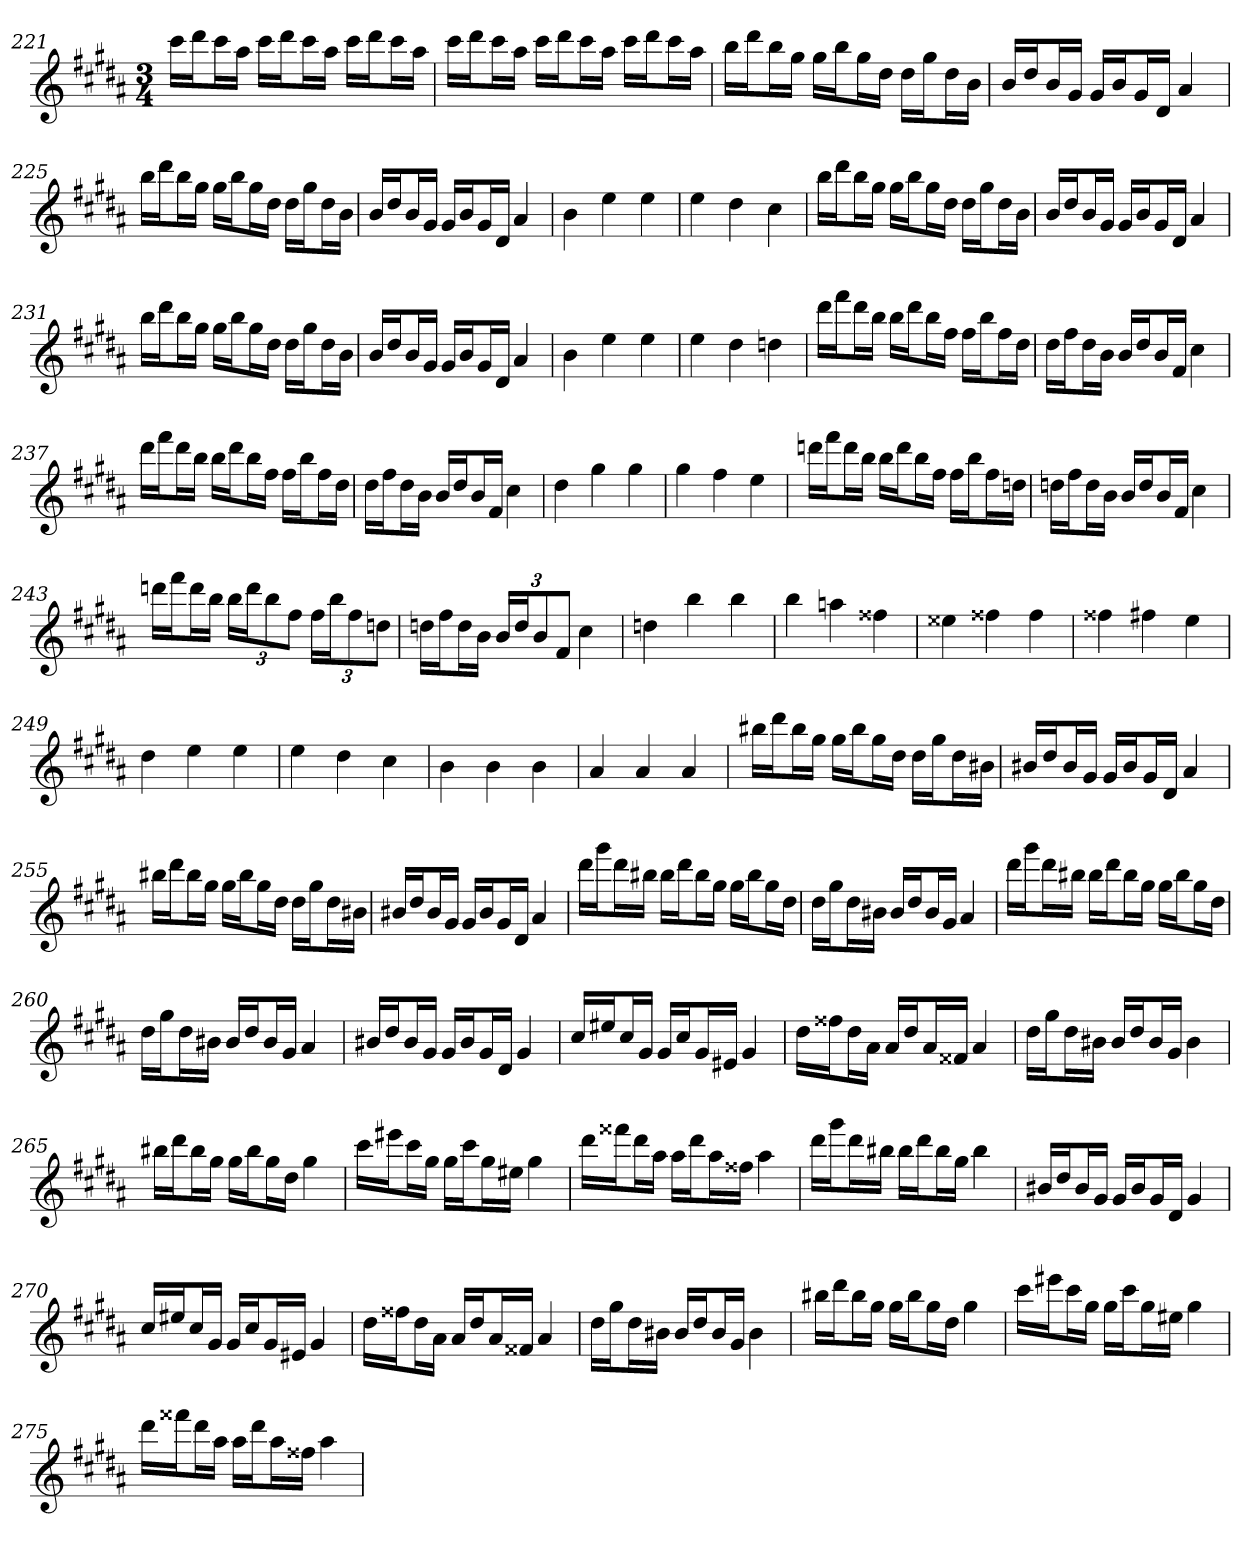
**kern
*part1
*staff1
*clefG2
*k[f#c#g#d#a#]
*B:
*M3/4
=221
16ccc#\LL
16ddd#\J
16ccc#\L
16aa#\JJ
16ccc#\LL
16ddd#\J
16ccc#\L
16aa#\JJ
16ccc#\LL
16ddd#\J
16ccc#\L
16aa#\JJ
=222
16ccc#\LL
16ddd#\J
16ccc#\L
16aa#\JJ
16ccc#\LL
16ddd#\J
16ccc#\L
16aa#\JJ
16ccc#\LL
16ddd#\J
16ccc#\L
16aa#\JJ
=223
16bb\LL
16ddd#\J
16bb\L
16gg#\JJ
16gg#\LL
16bb\J
16gg#\L
16dd#\JJ
16dd#\LL
16gg#\J
16dd#\L
16b\JJ
=224
16b/LL
16dd#/J
16b/L
16g#/JJ
16g#/LL
16b/J
16g#/L
16d#/JJ
4a#
=225
16bb\LL
16ddd#\J
16bb\L
16gg#\JJ
16gg#\LL
16bb\J
16gg#\L
16dd#\JJ
16dd#\LL
16gg#\J
16dd#\L
16b\JJ
=226
16b/LL
16dd#/J
16b/L
16g#/JJ
16g#/LL
16b/J
16g#/L
16d#/JJ
4a#
=227
4b
4ee
4ee
=228
4ee
4dd#
4cc#
=229
16bb\LL
16ddd#\J
16bb\L
16gg#\JJ
16gg#\LL
16bb\J
16gg#\L
16dd#\JJ
16dd#\LL
16gg#\J
16dd#\L
16b\JJ
=230
16b/LL
16dd#/J
16b/L
16g#/JJ
16g#/LL
16b/J
16g#/L
16d#/JJ
4a#
=231
16bb\LL
16ddd#\J
16bb\L
16gg#\JJ
16gg#\LL
16bb\J
16gg#\L
16dd#\JJ
16dd#\LL
16gg#\J
16dd#\L
16b\JJ
=232
16b/LL
16dd#/J
16b/L
16g#/JJ
16g#/LL
16b/J
16g#/L
16d#/JJ
4a#
=233
4b
4ee
4ee
=234
4ee
4dd#
4ddn
=235
16ddd#\LL
16fff#\J
16ddd#\L
16bb\JJ
16bb\LL
16ddd#\J
16bb\L
16ff#\JJ
16ff#\LL
16bb\J
16ff#\L
16dd#\JJ
=236
16dd#\LL
16ff#\J
16dd#\L
16b\JJ
16b/LL
16dd#/J
16b/L
16f#/JJ
4cc#
=237
16ddd#\LL
16fff#\J
16ddd#\L
16bb\JJ
16bb\LL
16ddd#\J
16bb\L
16ff#\JJ
16ff#\LL
16bb\J
16ff#\L
16dd#\JJ
=238
16dd#\LL
16ff#\J
16dd#\L
16b\JJ
16b/LL
16dd#/J
16b/L
16f#/JJ
4cc#
=239
4dd#
4gg#
4gg#
=240
4gg#
4ff#
4ee
=241
16dddn\LL
16fff#\J
16ddd\L
16bb\JJ
16bb\LL
16ddd\J
16bb\L
16ff#\JJ
16ff#\LL
16bb\J
16ff#\L
16ddn\JJ
=242
16ddn\LL
16ff#\J
16dd\L
16b\JJ
16b/LL
16dd/J
16b/L
16f#/JJ
4cc#
=243
16dddn\LL
16fff#\J
16ddd\L
16bb\JJ
24bb\LL
24ddd\J
12bb\
12ff#\J
24ff#\LL
24bb\J
12ff#\
12ddn\J
=244
16ddn\LL
16ff#\J
16dd\L
16b\JJ
24b/LL
24dd/J
12b/
12f#/J
4cc#
=245
4ddn
4bb
4bb
=246
4bb
4aan
4ff##X
=247
4ee##X
4ff##X
4ff##
=248
4ff##X
4ff#X
4ee
=249
4dd#
4ee
4ee
=250
4ee
4dd#
4cc#
=251
4b
4b
4b
=252
4a#
4a#
4a#
=253
16bb#X\LL
16ddd#\J
16bb#\L
16gg#\JJ
16gg#\LL
16bb#\J
16gg#\L
16dd#\JJ
16dd#\LL
16gg#\J
16dd#\L
16b#X\JJ
=254
16b#X/LL
16dd#/J
16b#/L
16g#/JJ
16g#/LL
16b#/J
16g#/L
16d#/JJ
4a#
=255
16bb#X\LL
16ddd#\J
16bb#\L
16gg#\JJ
16gg#\LL
16bb#\J
16gg#\L
16dd#\JJ
16dd#\LL
16gg#\J
16dd#\L
16b#X\JJ
=256
16b#X/LL
16dd#/J
16b#/L
16g#/JJ
16g#/LL
16b#/J
16g#/L
16d#/JJ
4a#
=257
16ddd#\LL
16ggg#\J
16ddd#\L
16bb#X\JJ
16bb#\LL
16ddd#\J
16bb#\L
16gg#\JJ
16gg#\LL
16bb#\J
16gg#\L
16dd#\JJ
=258
16dd#\LL
16gg#\J
16dd#\L
16b#X\JJ
16b#/LL
16dd#/J
16b#/L
16g#/JJ
4a#
=259
16ddd#\LL
16ggg#\J
16ddd#\L
16bb#X\JJ
16bb#\LL
16ddd#\J
16bb#\L
16gg#\JJ
16gg#\LL
16bb#\J
16gg#\L
16dd#\JJ
=260
16dd#\LL
16gg#\J
16dd#\L
16b#X\JJ
16b#/LL
16dd#/J
16b#/L
16g#/JJ
4a#
=261
16b#X/LL
16dd#/J
16b#/L
16g#/JJ
16g#/LL
16b#/J
16g#/L
16d#/JJ
4g#
=262
16cc#/LL
16ee#X/J
16cc#/L
16g#/JJ
16g#/LL
16cc#/J
16g#/L
16e#X/JJ
4g#
=263
16dd#\LL
16ff##X\J
16dd#\L
16a#\JJ
16a#/LL
16dd#/J
16a#/L
16f##X/JJ
4a#
=264
16dd#\LL
16gg#\J
16dd#\L
16b#X\JJ
16b#/LL
16dd#/J
16b#/L
16g#/JJ
4b#
=265
16bb#X\LL
16ddd#\J
16bb#\L
16gg#\JJ
16gg#\LL
16bb#\J
16gg#\L
16dd#\JJ
4gg#
=266
16ccc#\LL
16eee#X\J
16ccc#\L
16gg#\JJ
16gg#\LL
16ccc#\J
16gg#\L
16ee#X\JJ
4gg#
=267
16ddd#\LL
16fff##X\J
16ddd#\L
16aa#\JJ
16aa#\LL
16ddd#\J
16aa#\L
16ff##X\JJ
4aa#
=268
16ddd#\LL
16ggg#\J
16ddd#\L
16bb#X\JJ
16bb#\LL
16ddd#\J
16bb#\L
16gg#\JJ
4bb#
=269
16b#X/LL
16dd#/J
16b#/L
16g#/JJ
16g#/LL
16b#/J
16g#/L
16d#/JJ
4g#
=270
16cc#/LL
16ee#X/J
16cc#/L
16g#/JJ
16g#/LL
16cc#/J
16g#/L
16e#X/JJ
4g#
=271
16dd#\LL
16ff##X\J
16dd#\L
16a#\JJ
16a#/LL
16dd#/J
16a#/L
16f##X/JJ
4a#
=272
16dd#\LL
16gg#\J
16dd#\L
16b#X\JJ
16b#/LL
16dd#/J
16b#/L
16g#/JJ
4b#
=273
16bb#X\LL
16ddd#\J
16bb#\L
16gg#\JJ
16gg#\LL
16bb#\J
16gg#\L
16dd#\JJ
4gg#
=274
16ccc#\LL
16eee#X\J
16ccc#\L
16gg#\JJ
16gg#\LL
16ccc#\J
16gg#\L
16ee#X\JJ
4gg#
=275
16ddd#\LL
16fff##X\J
16ddd#\L
16aa#\JJ
16aa#\LL
16ddd#\J
16aa#\L
16ff##X\JJ
4aa#
=
*-
